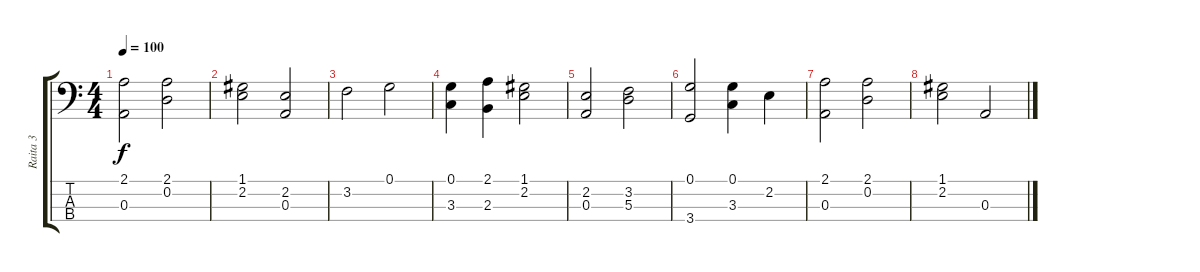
\track ("Raita 3" "Raita 3") {instrument electricbassfinger}
\staff {score tabs}
\tuning (G2 D2 A1 E1) {hide}
\ts (4 4)
\tempo 100
\clef f4
\ks c
(2.1 0.3).2{dy f instrument electricbassfinger} (2.1 0.2).2 |
(1.1 2.2).2 (2.2 0.3).2 |
3.2.2 0.1.2 |
(0.1 3.3).4 (2.1 2.3).4 (1.1 2.2).2 |
(2.2 0.3).2 (3.2 5.3).2 |
(0.1 3.4).2 (0.1 3.3).4 2.2.4 |
(2.1 0.3).2 (2.1 0.2).2 |
(1.1 2.2).2 0.3.2
